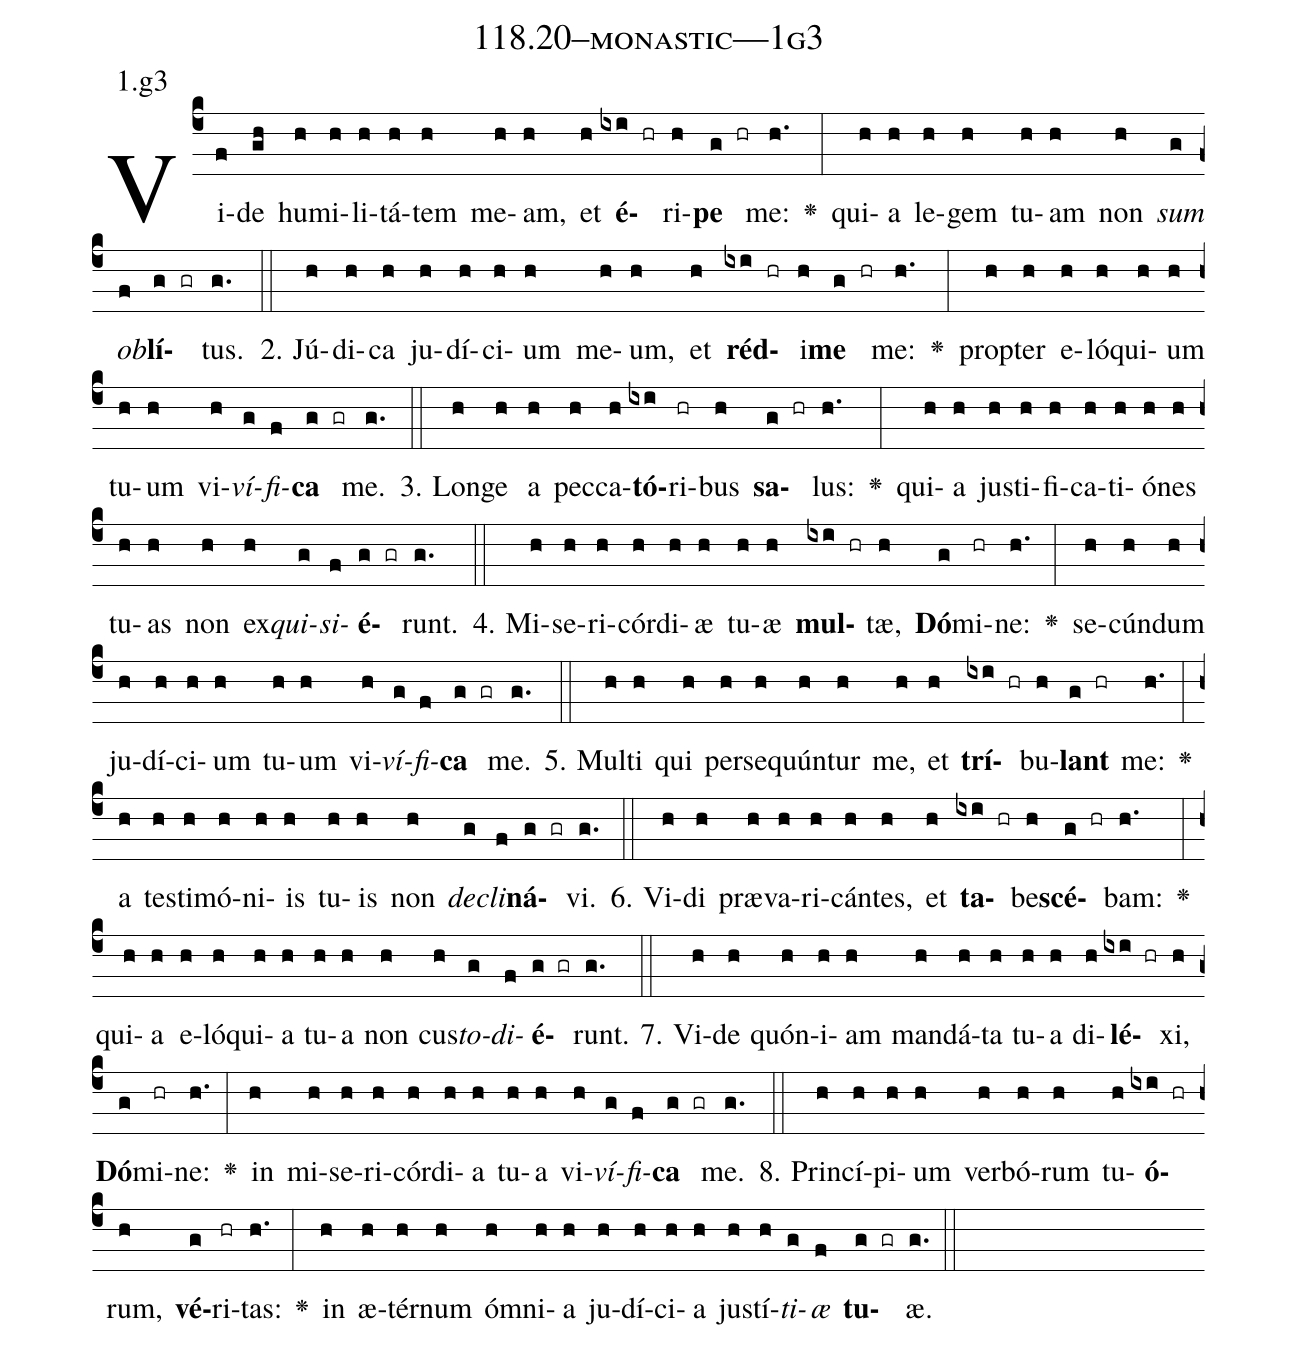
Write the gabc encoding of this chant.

name: 118.20--monastic---1g3;
annotation: 1.g3;
%%
(c4)Vi(f)de(gh) hu(h)mi(h)li(h)tá(h)tem(h) me(h)am,(h) et(h) <b>é</b>(ixi hr)ri(h)<b>pe</b>(g hr) me:(h.) <v>\greheightstar</v>(:) qui(h)a(h) le(h)gem(h) tu(h)am(h) non(h) <i>sum</i>(g) <i>ob</i>(f)<b>lí</b>(g gr)tus.(g.) (::)
2. Jú(h)di(h)ca(h) ju(h)dí(h)ci(h)um(h) me(h)um,(h) et(h) <b>réd</b>(ixi hr)i(h)<b>me</b>(g hr) me:(h.) <v>\greheightstar</v>(:) prop(h)ter(h) e(h)ló(h)qui(h)um(h) tu(h)um(h) vi(h)<i>ví</i>(g)<i>fi</i>(f)<b>ca</b>(g gr) me.(g.) (::)
3. Lon(h)ge(h) a(h) pec(h)ca(h)<b>tó</b>(ixi)ri(hr)bus(h) <b>sa</b>(g hr)lus:(h.) <v>\greheightstar</v>(:) qui(h)a(h) jus(h)ti(h)fi(h)ca(h)ti(h)ó(h)nes(h) tu(h)as(h) non(h) ex(h)<i>qui</i>(g)<i>si</i>(f)<b>é</b>(g gr)runt.(g.) (::)
4. Mi(h)se(h)ri(h)cór(h)di(h)æ(h) tu(h)æ(h) <b>mul</b>(ixi hr)tæ,(h) <b>Dó</b>(g)mi(hr)ne:(h.) <v>\greheightstar</v>(:) se(h)cún(h)dum(h) ju(h)dí(h)ci(h)um(h) tu(h)um(h) vi(h)<i>ví</i>(g)<i>fi</i>(f)<b>ca</b>(g gr) me.(g.) (::)
5. Mul(h)ti(h) qui(h) per(h)se(h)quún(h)tur(h) me,(h) et(h) <b>trí</b>(ixi hr)bu(h)<b>lant</b>(g hr) me:(h.) <v>\greheightstar</v>(:) a(h) tes(h)ti(h)mó(h)ni(h)is(h) tu(h)is(h) non(h) <i>de</i>(g)<i>cli</i>(f)<b>ná</b>(g gr)vi.(g.) (::)
6. Vi(h)di(h) præ(h)va(h)ri(h)cán(h)tes,(h) et(h) <b>ta</b>(ixi hr)be(h)<b>scé</b>(g hr)bam:(h.) <v>\greheightstar</v>(:) qui(h)a(h) e(h)ló(h)qui(h)a(h) tu(h)a(h) non(h) cus(h)<i>to</i>(g)<i>di</i>(f)<b>é</b>(g gr)runt.(g.) (::)
7. Vi(h)de(h) quón(h)i(h)am(h) man(h)dá(h)ta(h) tu(h)a(h) di(h)<b>lé</b>(ixi hr)xi,(h) <b>Dó</b>(g)mi(hr)ne:(h.) <v>\greheightstar</v>(:) in(h) mi(h)se(h)ri(h)cór(h)di(h)a(h) tu(h)a(h) vi(h)<i>ví</i>(g)<i>fi</i>(f)<b>ca</b>(g gr) me.(g.) (::)
8. Prin(h)cí(h)pi(h)um(h) ver(h)bó(h)rum(h) tu(h)<b>ó</b>(ixi hr)rum,(h) <b>vé</b>(g)ri(hr)tas:(h.) <v>\greheightstar</v>(:) in(h) æ(h)tér(h)num(h) óm(h)ni(h)a(h) ju(h)dí(h)ci(h)a(h) jus(h)tí(h)<i>ti</i>(g)<i>æ</i>(f) <b>tu</b>(g gr)æ.(g.) (::)
